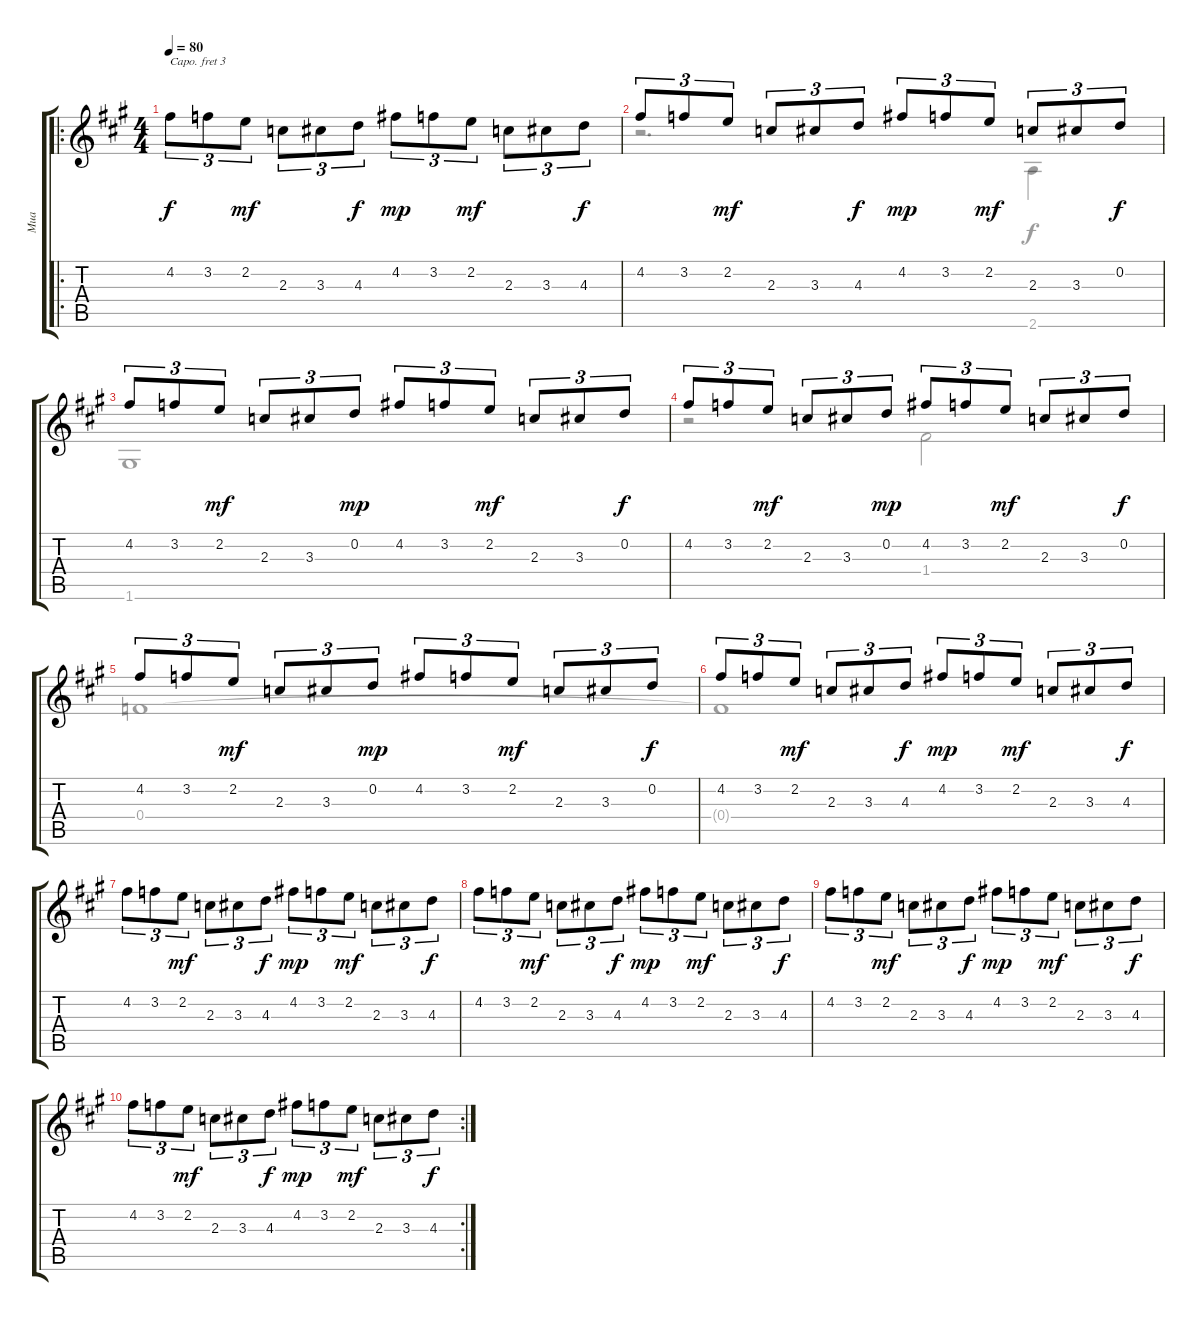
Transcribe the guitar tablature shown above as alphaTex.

\track ("Mua " "Mua ") {instrument acousticguitarnylon}
\staff {score tabs}
\capo 3
\tuning (E4 B3 G3 D3 A2 E2) {hide}
\voice
\ro
\ts (4 4)
\tempo 80
\clef g2
\ks a
4.2.8{tu (3 2) dy f instrument acousticguitarnylon} 3.2.8{tu (3 2)} 2.2.8{tu (3 2) dy mf} 2.3.8{tu (3 2)} 3.3.8{tu (3 2)} 4.3.8{tu (3 2) dy f} 4.2.8{tu (3 2) dy mp} 3.2.8{tu (3 2)} 2.2.8{tu (3 2) dy mf} 2.3.8{tu (3 2)} 3.3.8{tu (3 2)} 4.3.8{tu (3 2) dy f} |
4.2.8{tu (3 2)} 3.2.8{tu (3 2)} 2.2.8{tu (3 2) dy mf} 2.3.8{tu (3 2)} 3.3.8{tu (3 2)} 4.3.8{tu (3 2) dy f} 4.2.8{tu (3 2) dy mp} 3.2.8{tu (3 2)} 2.2.8{tu (3 2) dy mf} 2.3.8{tu (3 2)} 3.3.8{tu (3 2)} 0.2.8{tu (3 2) dy f} |
4.2.8{tu (3 2)} 3.2.8{tu (3 2)} 2.2.8{tu (3 2) dy mf} 2.3.8{tu (3 2)} 3.3.8{tu (3 2)} 0.2.8{tu (3 2) dy mp} 4.2.8{tu (3 2)} 3.2.8{tu (3 2)} 2.2.8{tu (3 2) dy mf} 2.3.8{tu (3 2)} 3.3.8{tu (3 2)} 0.2.8{tu (3 2) dy f} |
4.2.8{tu (3 2)} 3.2.8{tu (3 2)} 2.2.8{tu (3 2) dy mf} 2.3.8{tu (3 2)} 3.3.8{tu (3 2)} 0.2.8{tu (3 2) dy mp} 4.2.8{tu (3 2)} 3.2.8{tu (3 2)} 2.2.8{tu (3 2) dy mf} 2.3.8{tu (3 2)} 3.3.8{tu (3 2)} 0.2.8{tu (3 2) dy f} |
4.2.8{tu (3 2)} 3.2.8{tu (3 2)} 2.2.8{tu (3 2) dy mf} 2.3.8{tu (3 2)} 3.3.8{tu (3 2)} 0.2.8{tu (3 2) dy mp} 4.2.8{tu (3 2)} 3.2.8{tu (3 2)} 2.2.8{tu (3 2) dy mf} 2.3.8{tu (3 2)} 3.3.8{tu (3 2)} 0.2.8{tu (3 2) dy f} |
4.2.8{tu (3 2)} 3.2.8{tu (3 2)} 2.2.8{tu (3 2) dy mf} 2.3.8{tu (3 2)} 3.3.8{tu (3 2)} 4.3.8{tu (3 2) dy f} 4.2.8{tu (3 2) dy mp} 3.2.8{tu (3 2)} 2.2.8{tu (3 2) dy mf} 2.3.8{tu (3 2)} 3.3.8{tu (3 2)} 4.3.8{tu (3 2) dy f} |
4.2.8{tu (3 2)} 3.2.8{tu (3 2)} 2.2.8{tu (3 2) dy mf} 2.3.8{tu (3 2)} 3.3.8{tu (3 2)} 4.3.8{tu (3 2) dy f} 4.2.8{tu (3 2) dy mp} 3.2.8{tu (3 2)} 2.2.8{tu (3 2) dy mf} 2.3.8{tu (3 2)} 3.3.8{tu (3 2)} 4.3.8{tu (3 2) dy f} |
4.2.8{tu (3 2)} 3.2.8{tu (3 2)} 2.2.8{tu (3 2) dy mf} 2.3.8{tu (3 2)} 3.3.8{tu (3 2)} 4.3.8{tu (3 2) dy f} 4.2.8{tu (3 2) dy mp} 3.2.8{tu (3 2)} 2.2.8{tu (3 2) dy mf} 2.3.8{tu (3 2)} 3.3.8{tu (3 2)} 4.3.8{tu (3 2) dy f} |
4.2.8{tu (3 2)} 3.2.8{tu (3 2)} 2.2.8{tu (3 2) dy mf} 2.3.8{tu (3 2)} 3.3.8{tu (3 2)} 4.3.8{tu (3 2) dy f} 4.2.8{tu (3 2) dy mp} 3.2.8{tu (3 2)} 2.2.8{tu (3 2) dy mf} 2.3.8{tu (3 2)} 3.3.8{tu (3 2)} 4.3.8{tu (3 2) dy f} |
\rc 2
4.2.8{tu (3 2)} 3.2.8{tu (3 2)} 2.2.8{tu (3 2) dy mf} 2.3.8{tu (3 2)} 3.3.8{tu (3 2)} 4.3.8{tu (3 2) dy f} 4.2.8{tu (3 2) dy mp} 3.2.8{tu (3 2)} 2.2.8{tu (3 2) dy mf} 2.3.8{tu (3 2)} 3.3.8{tu (3 2)} 4.3.8{tu (3 2) dy f}
\voice
\clef g2
\ottava regular
\simile none
\ks a
|
r.2{d} 2.6.4 |
1.6.1 |
r.2 1.4.2 |
0.4.1 |
0.4{t}.1 |
|
|
|
